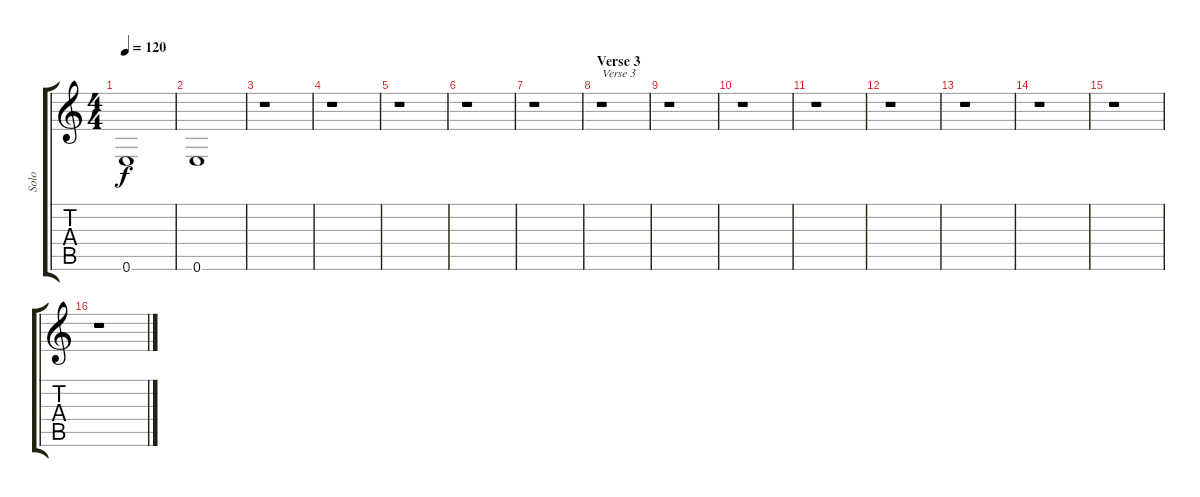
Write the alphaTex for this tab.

\track ("Solo" "Solo") {instrument distortionguitar}
\staff {score tabs}
\tuning (E4 B3 G3 D3 A2 E2) {hide}
\ts (4 4)
\tempo 120
\clef g2
\ks c
0.6.1{dy f} |
0.6.1 |
r.1 |
r.1 |
r.1 |
r.1 |
r.1 |
\section ("" "Verse 3")
r.1{txt "Verse 3"} |
r.1 |
r.1 |
r.1 |
r.1 |
r.1 |
r.1 |
r.1 |
r.1
